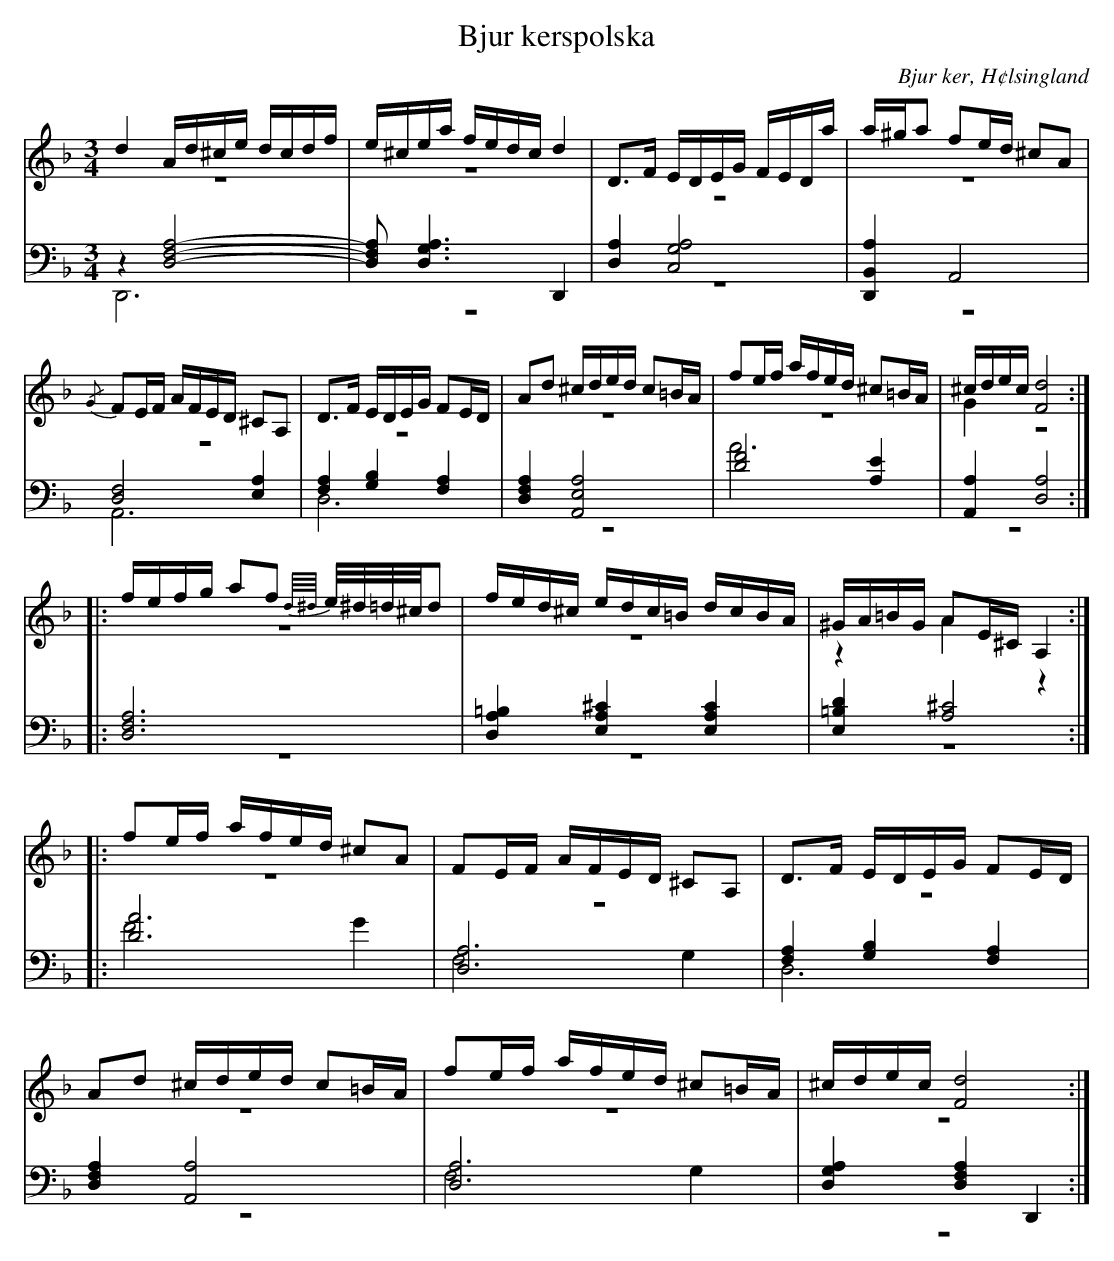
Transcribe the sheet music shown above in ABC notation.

X:1
T: Bjur kerspolska
O: Bjur ker, H¢lsingland
M: 3/4
L: 1/16
K: Dm
V:1
V:2 merge
V:3
V:4 merge
V:1
d4 Ad^ce dcdf |e^cea fedc d4|D2>F2 EDEG FEDa|a^ga2 f2ed ^c2A2|
{/G}F2EF AFED ^C2A,2|D2>F2 EDEG F2ED|A2d2 ^cded c2=BA|f2ef afed ^c2=BA|^cdec [F8d8]:|
|:fefg a2f2 {d//^d//}e/^d/=d/^c/d2 |fed^c edc=B dcBA|^GA=BG A2E^C A,4:|
|:f2ef afed ^c2A2|F2EF AFED ^C2A,2|D2>F2 EDEG F2ED|
A2d2 ^cded c2=BA|f2ef afed ^c2=BA|^cdec [F8d8]:|
V:2
z12|z12|z12|z12|
z12|z12|z12|z12|G4 z8:|
|:z12|z12|z4 A4 z4:|
|:z12|z12|z12|
z12|z12|z12:|
V:3 clef=bass
z4 [D,8F,8 A,8]-|[D,2F,2 A,2] [D,6G,6A,6] D,,4|[D,4A,4] [C,8G,8A,8]|[B,,4D,,4A,4] A,,8|
[D,8F,8] [E,4A,4]|[F,4A,4] [G,4B,4] [F,4A,4]|[D,4F,4A,4] [A,,8E,8A,8]|[D8F8] [A,4E4]|[A,,4A,4] [D,8A,8]:|
|:[D,12F,12A,12]|[D,4A,4=B,4] [E,4A,4^C4] [E,4A,4C4]|[E,4=B,4D4] [A,8^C8]:|
|:[D12A12]|[D,12A,12]|[F,4A,4] [G,4B,4] [F,4A,4]|
[D,4F,4A,4] [A,,8A,8]|[D,12A,12]|[D,4G,4A,4] [D,4F,4A,4] D,,4:|
V:4 clef=bass
D,,12|z12|z12|z12|
A,,12|D,12|z12|A12|z12:|
|:z12|z12|z12:|
|:F8 G4|F,8 G,4|D,12|
z12|F,8 G,4|z12:|
